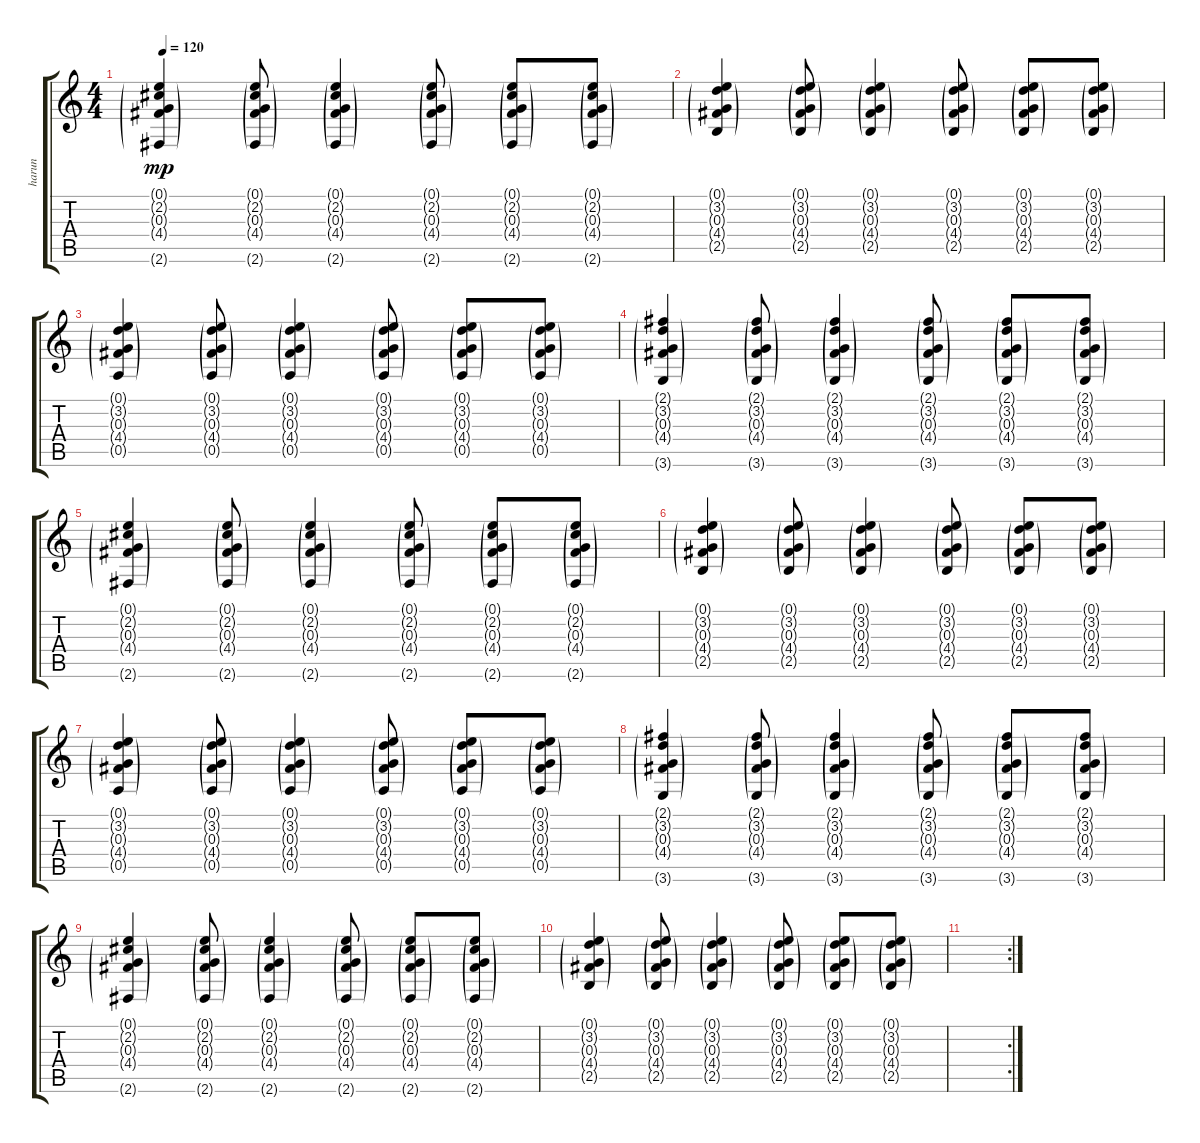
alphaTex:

\track ("harun " "harun ") {instrument acousticguitarsteel}
\staff {score tabs}
\tuning (E4 B3 G3 D3 A2 E2) {hide}
\ts (4 4)
\tempo 120
\clef g2
\ks c
(0.1{g} 2.2{g} 0.3{g} 4.4{g} 2.6{g}).4{dy mp} (0.1{g} 2.2{g} 0.3{g} 4.4{g} 2.6{g}).8 (0.1{g} 2.2{g} 0.3{g} 4.4{g} 2.6{g}).4 (0.1{g} 2.2{g} 0.3{g} 4.4{g} 2.6{g}).8 (0.1{g} 2.2{g} 0.3{g} 4.4{g} 2.6{g}).8 (0.1{g} 2.2{g} 0.3{g} 4.4{g} 2.6{g}).8 |
(0.1{g} 3.2{g} 0.3{g} 4.4{g} 2.5{g}).4 (0.1{g} 3.2{g} 0.3{g} 4.4{g} 2.5{g}).8 (0.1{g} 3.2{g} 0.3{g} 4.4{g} 2.5{g}).4 (0.1{g} 3.2{g} 0.3{g} 4.4{g} 2.5{g}).8 (0.1{g} 3.2{g} 0.3{g} 4.4{g} 2.5{g}).8 (0.1{g} 3.2{g} 0.3{g} 4.4{g} 2.5{g}).8 |
(0.1{g} 3.2{g} 0.3{g} 4.4{g} 0.5{g}).4 (0.1{g} 3.2{g} 0.3{g} 4.4{g} 0.5{g}).8 (0.1{g} 3.2{g} 0.3{g} 4.4{g} 0.5{g}).4 (0.1{g} 3.2{g} 0.3{g} 4.4{g} 0.5{g}).8 (0.1{g} 3.2{g} 0.3{g} 4.4{g} 0.5{g}).8 (0.1{g} 3.2{g} 0.3{g} 4.4{g} 0.5{g}).8 |
(2.1{g} 3.2{g} 0.3{g} 4.4{g} 3.6{g}).4 (2.1{g} 3.2{g} 0.3{g} 4.4{g} 3.6{g}).8 (2.1{g} 3.2{g} 0.3{g} 4.4{g} 3.6{g}).4 (2.1{g} 3.2{g} 0.3{g} 4.4{g} 3.6{g}).8 (2.1{g} 3.2{g} 0.3{g} 4.4{g} 3.6{g}).8 (2.1{g} 3.2{g} 0.3{g} 4.4{g} 3.6{g}).8 |
(0.1{g} 2.2{g} 0.3{g} 4.4{g} 2.6{g}).4 (0.1{g} 2.2{g} 0.3{g} 4.4{g} 2.6{g}).8 (0.1{g} 2.2{g} 0.3{g} 4.4{g} 2.6{g}).4 (0.1{g} 2.2{g} 0.3{g} 4.4{g} 2.6{g}).8 (0.1{g} 2.2{g} 0.3{g} 4.4{g} 2.6{g}).8 (0.1{g} 2.2{g} 0.3{g} 4.4{g} 2.6{g}).8 |
(0.1{g} 3.2{g} 0.3{g} 4.4{g} 2.5{g}).4 (0.1{g} 3.2{g} 0.3{g} 4.4{g} 2.5{g}).8 (0.1{g} 3.2{g} 0.3{g} 4.4{g} 2.5{g}).4 (0.1{g} 3.2{g} 0.3{g} 4.4{g} 2.5{g}).8 (0.1{g} 3.2{g} 0.3{g} 4.4{g} 2.5{g}).8 (0.1{g} 3.2{g} 0.3{g} 4.4{g} 2.5{g}).8 |
(0.1{g} 3.2{g} 0.3{g} 4.4{g} 0.5{g}).4 (0.1{g} 3.2{g} 0.3{g} 4.4{g} 0.5{g}).8 (0.1{g} 3.2{g} 0.3{g} 4.4{g} 0.5{g}).4 (0.1{g} 3.2{g} 0.3{g} 4.4{g} 0.5{g}).8 (0.1{g} 3.2{g} 0.3{g} 4.4{g} 0.5{g}).8 (0.1{g} 3.2{g} 0.3{g} 4.4{g} 0.5{g}).8 |
(2.1{g} 3.2{g} 0.3{g} 4.4{g} 3.6{g}).4 (2.1{g} 3.2{g} 0.3{g} 4.4{g} 3.6{g}).8 (2.1{g} 3.2{g} 0.3{g} 4.4{g} 3.6{g}).4 (2.1{g} 3.2{g} 0.3{g} 4.4{g} 3.6{g}).8 (2.1{g} 3.2{g} 0.3{g} 4.4{g} 3.6{g}).8 (2.1{g} 3.2{g} 0.3{g} 4.4{g} 3.6{g}).8 |
(0.1{g} 2.2{g} 0.3{g} 4.4{g} 2.6{g}).4 (0.1{g} 2.2{g} 0.3{g} 4.4{g} 2.6{g}).8 (0.1{g} 2.2{g} 0.3{g} 4.4{g} 2.6{g}).4 (0.1{g} 2.2{g} 0.3{g} 4.4{g} 2.6{g}).8 (0.1{g} 2.2{g} 0.3{g} 4.4{g} 2.6{g}).8 (0.1{g} 2.2{g} 0.3{g} 4.4{g} 2.6{g}).8 |
(0.1{g} 3.2{g} 0.3{g} 4.4{g} 2.5{g}).4 (0.1{g} 3.2{g} 0.3{g} 4.4{g} 2.5{g}).8 (0.1{g} 3.2{g} 0.3{g} 4.4{g} 2.5{g}).4 (0.1{g} 3.2{g} 0.3{g} 4.4{g} 2.5{g}).8 (0.1{g} 3.2{g} 0.3{g} 4.4{g} 2.5{g}).8 (0.1{g} 3.2{g} 0.3{g} 4.4{g} 2.5{g}).8 |
\rc 2
